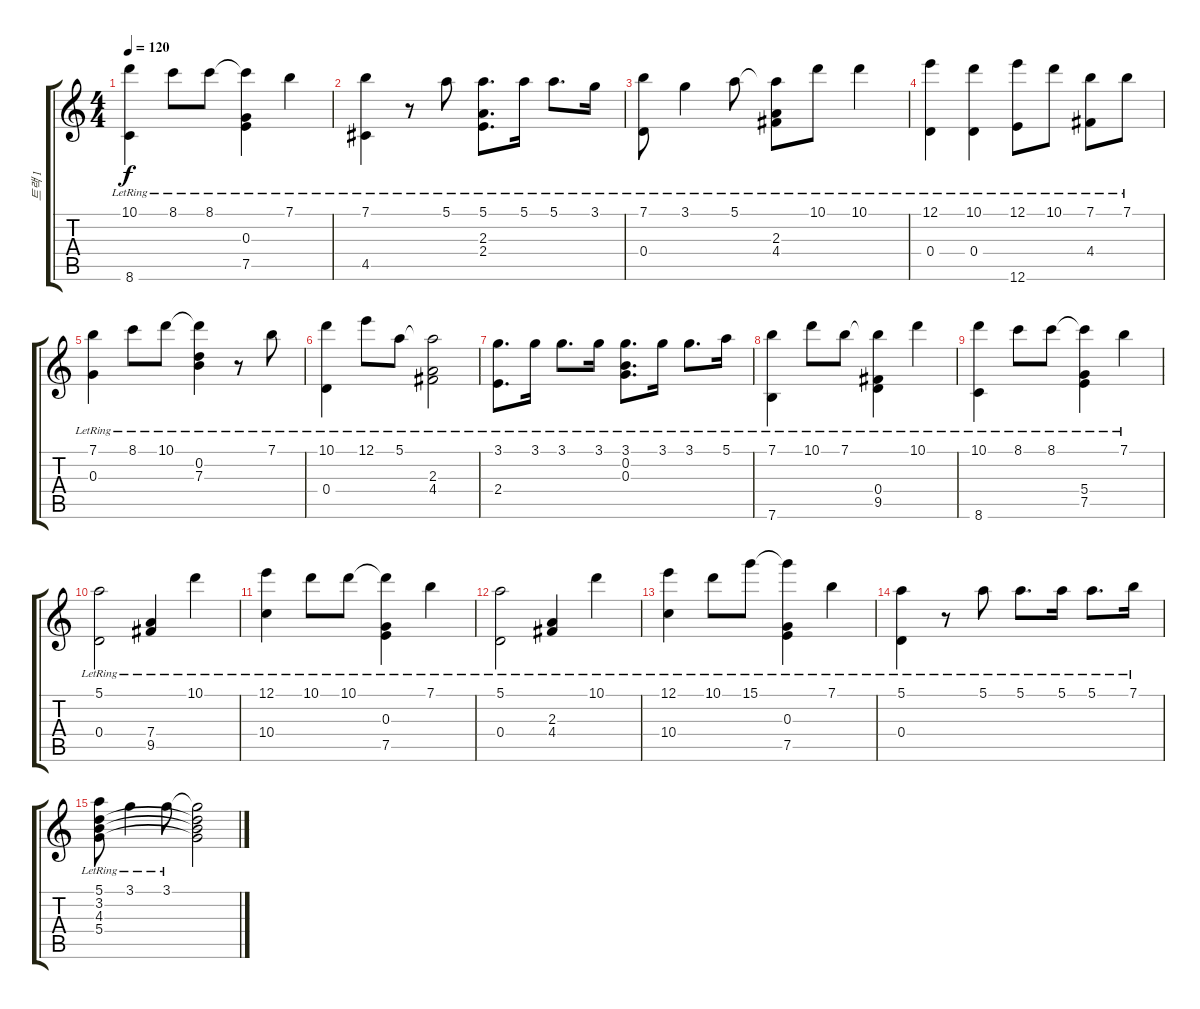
\track ("트랙 1" "트랙 1") {instrument acousticguitarnylon}
\staff {score tabs}
\tuning (E4 B3 G3 D3 A2 E2) {hide}
\ts (4 4)
\tempo 120
\clef g2
\ks c
(10.1{lr} 8.6{lr}).4{dy f} 8.1{lr}.8 8.1{lr}.8 (8.1{t} 0.3{lr} 7.5{lr}).4 7.1{lr}.4 |
(7.1{lr} 4.5{lr}).4 r.8 5.1{lr}.8 (5.1{lr} 2.3{lr} 2.4{lr}).8{d} 5.1{lr}.16 5.1{lr}.8{d} 3.1{lr}.16 |
(7.1{lr} 0.4{lr}).8 3.1{lr}.4 5.1{lr}.8 (5.1{t} 2.3{lr} 4.4{lr}).8 10.1{lr}.8 10.1{lr}.4 |
(12.1{lr} 0.4{lr}).4 (10.1{lr} 0.4{lr}).4 (12.1{lr} 12.6{lr}).8 10.1{lr}.8 (7.1{lr} 4.4{lr}).8 7.1{lr}.8 |
(7.1{lr} 0.3{lr}).4 8.1{lr}.8 10.1{lr}.8 (10.1{t} 0.2{lr} 7.3{lr}).4 r.8 7.1{lr}.8 |
(10.1{lr} 0.4{lr}).4 12.1{lr}.8 5.1{lr}.8 (5.1{t} 2.3{lr} 4.4{lr}).2 |
(3.1{lr} 2.4{lr}).8{d} 3.1{lr}.16 3.1{lr}.8{d} 3.1{lr}.16 (3.1{lr} 0.2{lr} 0.3{lr}).8{d} 3.1{lr}.16 3.1{lr}.8{d} 5.1{lr}.16 |
(7.1{lr} 7.6{lr}).4 10.1{lr}.8 7.1{lr}.8 (7.1{t} 0.4{lr} 9.5{lr}).4 10.1{lr}.4 |
(10.1{lr} 8.6{lr}).4 8.1{lr}.8 8.1{lr}.8 (8.1{t} 5.4{lr} 7.5{lr}).4 7.1{lr}.4 |
(5.1{lr} 0.4{lr}).2 (7.4{lr} 9.5{lr}).4 10.1{lr}.4 |
(12.1{lr} 10.4{lr}).4 10.1{lr}.8 10.1{lr}.8 (10.1{t} 0.3{lr} 7.5{lr}).4 7.1{lr}.4 |
(5.1{lr} 0.4{lr}).2 (2.3{lr} 4.4{lr}).4 10.1{lr}.4 |
(12.1{lr} 10.4{lr}).4 10.1{lr}.8 15.1{lr}.8 (15.1{t} 0.3{lr} 7.5{lr}).4 7.1{lr}.4 |
(5.1{lr} 0.4{lr}).4 r.8 5.1{lr}.8 5.1{lr}.8{d} 5.1{lr}.16 5.1{lr}.8{d} 7.1{lr}.16 |
(5.1{lr} 3.2{lr} 4.3{lr} 5.4{lr}).8 3.1{lr}.4 3.1{lr}.8 (3.1{t} 3.2{t} 4.3{t} 5.4{t}).2
